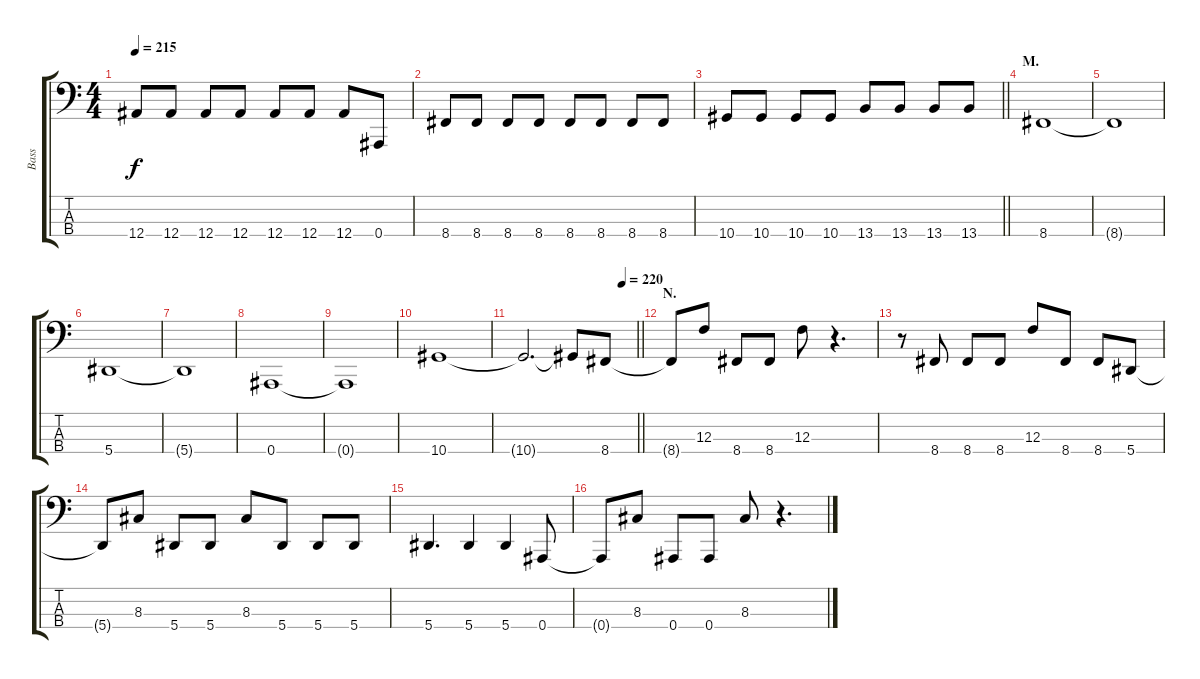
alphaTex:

\track ("Bass" "Bass") {instrument electricbasspick}
\staff {score tabs}
\tuning (Eb2 Bb1 F1 Bb0) {hide}
\ts (4 4)
\tempo 215
\clef f4
\ks c
12.4.8{dy f} 12.4.8 12.4.8 12.4.8 12.4.8 12.4.8 12.4.8 0.4.8 |
8.4.8 8.4.8 8.4.8 8.4.8 8.4.8 8.4.8 8.4.8 8.4.8 |
\barLineRight lightlight
10.4.8 10.4.8 10.4.8 10.4.8 13.4.8 13.4.8 13.4.8 13.4.8 |
\section ("" "M.")
8.4.1 |
8.4{t}.1 |
5.4.1 |
5.4{t}.1 |
0.4.1 |
0.4{t}.1 |
10.4.1 |
\tempo (220 0.875)
\barLineRight lightlight
10.4{t}.2{d} 10.4{t}.8 8.4.8 |
\section ("" "N.")
8.4{t}.8 12.3.8 8.4.8 8.4.8 12.3.8 r.4{d} |
r.8 8.4.8 8.4.8 8.4.8 12.3.8 8.4.8 8.4.8 5.4.8 |
5.4{t}.8 8.3.8 5.4.8 5.4.8 8.3.8 5.4.8 5.4.8 5.4.8 |
5.4.4{d} 5.4.4 5.4.4 0.4.8 |
0.4{t}.8 8.3.8 0.4.8 0.4.8 8.3.8 r.4{d}
